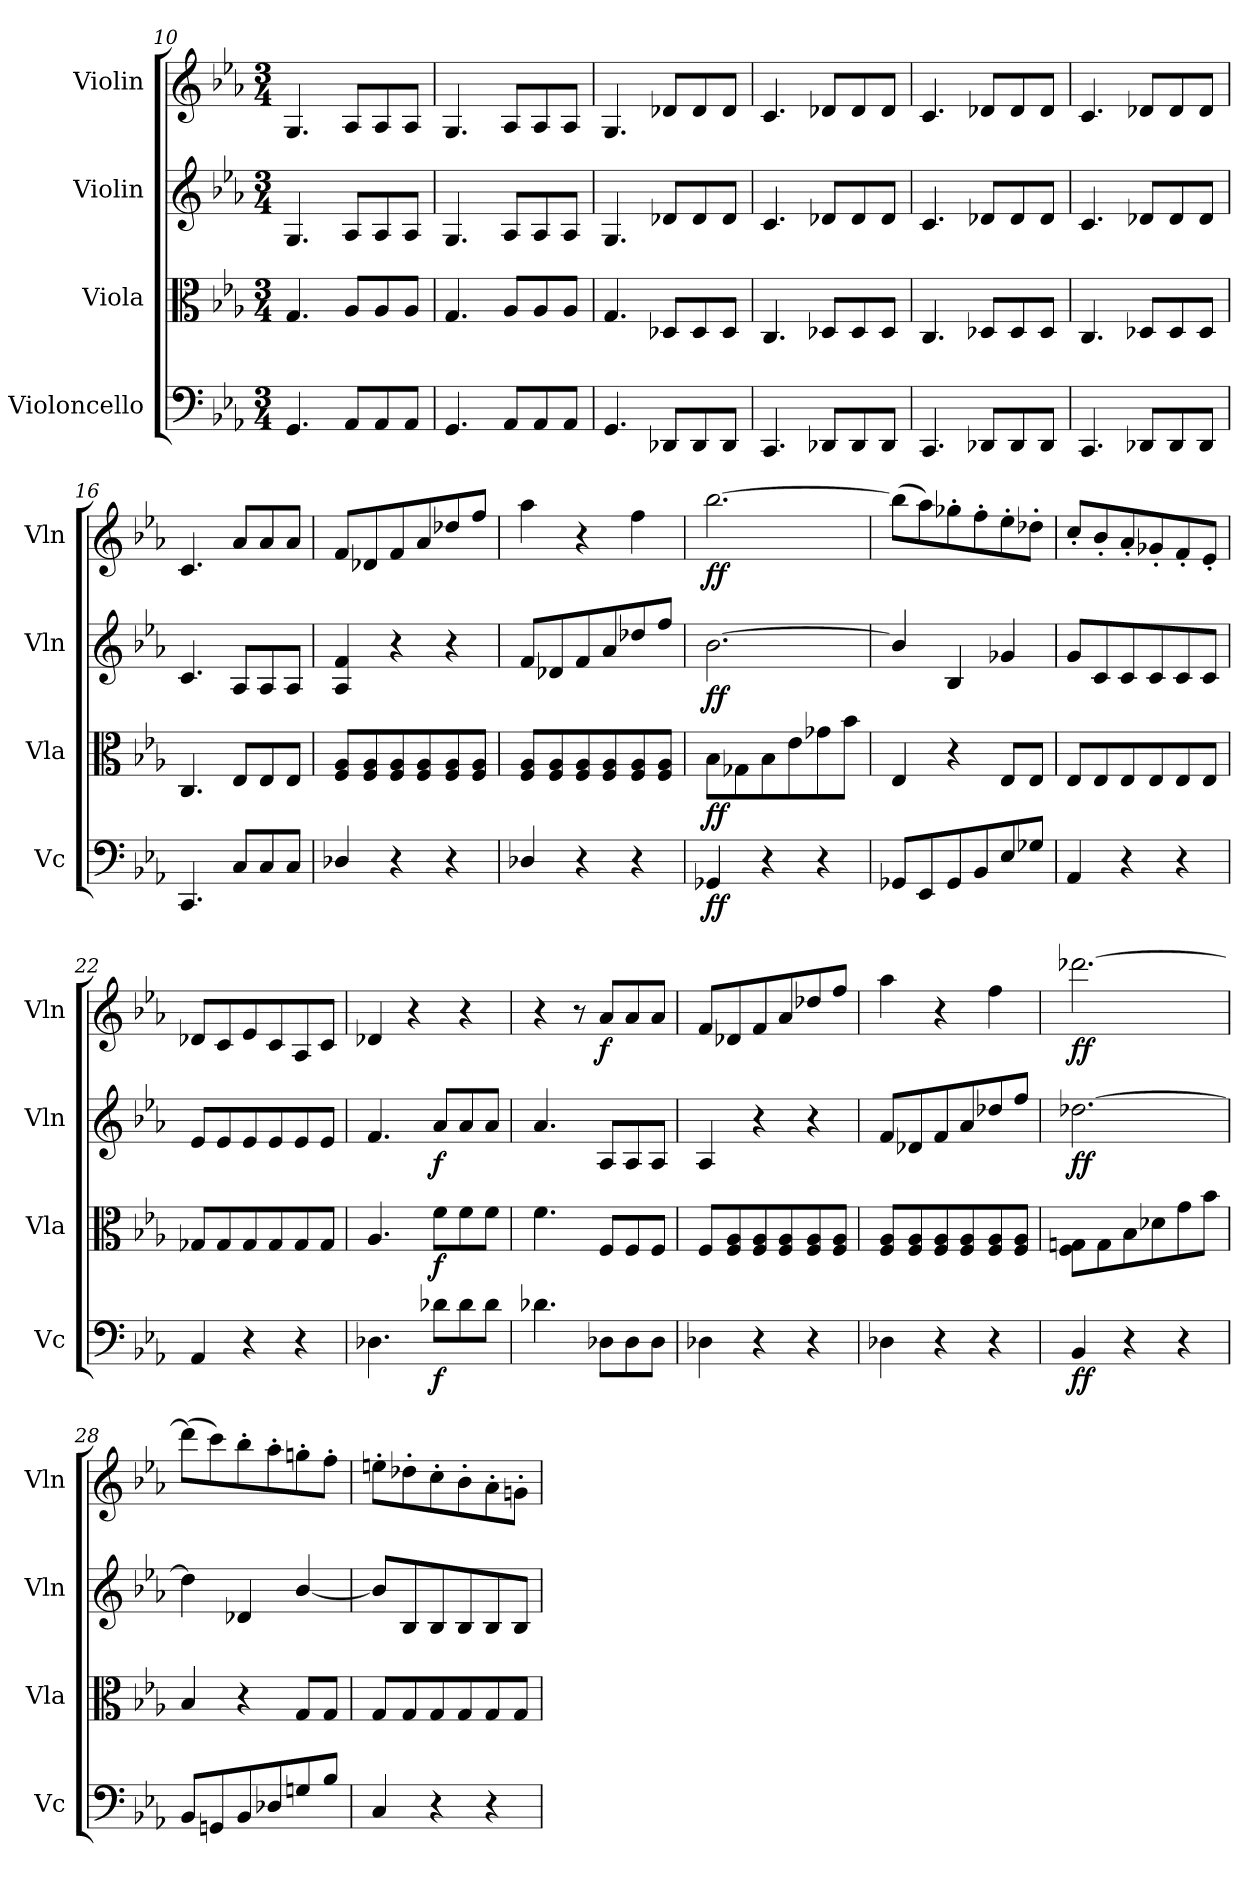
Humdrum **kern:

**kern	**dynam	**kern	**dynam	**kern	**dynam	**kern	**dynam
*part4	*part4	*part3	*part3	*part2	*part2	*part1	*part1
*staff4	*staff4	*staff3	*staff3	*staff2	*staff2	*staff1	*staff1
*I"Violoncello	*	*I"Viola	*	*I"Violin	*	*I"Violin	*
*I'Vc	*	*I'Vla	*	*I'Vln	*	*I'Vln	*
*clefF4	*	*clefC3	*	*clefG2	*	*clefG2	*
*k[b-e-a-]	*	*k[b-e-a-]	*	*k[b-e-a-]	*	*k[b-e-a-]	*
*c:	*	*c:	*	*c:	*	*c:	*
*M3/4	*	*M3/4	*	*M3/4	*	*M3/4	*
=10	=10	=10	=10	=10	=10	=10	=10
4.GG/	.	4.G/	.	4.G/	.	4.G/	.
8AA-/L	.	8A-/L	.	8A-/L	.	8A-/L	.
8AA-/	.	8A-/	.	8A-/	.	8A-/	.
8AA-/J	.	8A-/J	.	8A-/J	.	8A-/J	.
=11	=11	=11	=11	=11	=11	=11	=11
4.GG/	.	4.G/	.	4.G/	.	4.G/	.
8AA-/L	.	8A-/L	.	8A-/L	.	8A-/L	.
8AA-/	.	8A-/	.	8A-/	.	8A-/	.
8AA-/J	.	8A-/J	.	8A-/J	.	8A-/J	.
=12	=12	=12	=12	=12	=12	=12	=12
4.GG/	.	4.G/	.	4.G/	.	4.G/	.
8DD-X/L	.	8D-X/L	.	8d-X/L	.	8d-X/L	.
8DD-/	.	8D-/	.	8d-/	.	8d-/	.
8DD-/J	.	8D-/J	.	8d-/J	.	8d-/J	.
=13	=13	=13	=13	=13	=13	=13	=13
4.CC/	.	4.C/	.	4.c/	.	4.c/	.
8DD-X/L	.	8D-X/L	.	8d-X/L	.	8d-X/L	.
8DD-/	.	8D-/	.	8d-/	.	8d-/	.
8DD-/J	.	8D-/J	.	8d-/J	.	8d-/J	.
=14	=14	=14	=14	=14	=14	=14	=14
4.CC/	.	4.C/	.	4.c/	.	4.c/	.
8DD-X/L	.	8D-X/L	.	8d-X/L	.	8d-X/L	.
8DD-/	.	8D-/	.	8d-/	.	8d-/	.
8DD-/J	.	8D-/J	.	8d-/J	.	8d-/J	.
=15	=15	=15	=15	=15	=15	=15	=15
4.CC/	.	4.C/	.	4.c/	.	4.c/	.
8DD-X/L	.	8D-X/L	.	8d-X/L	.	8d-X/L	.
8DD-/	.	8D-/	.	8d-/	.	8d-/	.
8DD-/J	.	8D-/J	.	8d-/J	.	8d-/J	.
=16	=16	=16	=16	=16	=16	=16	=16
4.CC/	.	4.C/	.	4.c/	.	4.c/	.
8C/L	.	8E-/L	.	8A-/L	.	8a-/L	.
8C/	.	8E-/	.	8A-/	.	8a-/	.
8C/J	.	8E-/J	.	8A-/J	.	8a-/J	.
=17	=17	=17	=17	=17	=17	=17	=17
4D-X/	.	8F/ 8A-/L	.	4A-/ 4f/	.	8f/L	.
.	.	8F/ 8A-/	.	.	.	8d-X/	.
4r	.	8F/ 8A-/	.	4r	.	8f/	.
.	.	8F/ 8A-/	.	.	.	8a-/	.
4r	.	8F/ 8A-/	.	4r	.	8dd-X/	.
.	.	8F/ 8A-/J	.	.	.	8ff/J	.
=18	=18	=18	=18	=18	=18	=18	=18
4D-X/	.	8F/ 8A-/L	.	8f/L	.	4aa-\	.
.	.	8F/ 8A-/	.	8d-X/	.	.	.
4r	.	8F/ 8A-/	.	8f/	.	4r	.
.	.	8F/ 8A-/	.	8a-/	.	.	.
4r	.	8F/ 8A-/	.	8dd-X/	.	4ff\	.
.	.	8F/ 8A-/J	.	8ff/J	.	.	.
=19	=19	=19	=19	=19	=19	=19	=19
4GG-X/	ff	8B-\L	ff	[2.b-\	ff	[2.bb-\	ff
.	.	8G-X\	.	.	.	.	.
4r	.	8B-\	.	.	.	.	.
.	.	8e-\	.	.	.	.	.
4r	.	8g-X\	.	.	.	.	.
.	.	8b-\J	.	.	.	.	.
=20	=20	=20	=20	=20	=20	=20	=20
8GG-X/L	.	4E-/	.	4b-/]	.	(8bb-\L]	.
8EE-/	.	.	.	.	.	8aa-\)	.
8GG-/	.	4r	.	4B-/	.	8gg-X'\	.
8BB-/	.	.	.	.	.	8ff'\	.
8E-/	.	8E-/L	.	4g-X/	.	8ee-'\	.
8G-X/J	.	8E-/J	.	.	.	8dd-X'\J	.
=21	=21	=21	=21	=21	=21	=21	=21
4AA-/	.	8E-/L	.	8g/L	.	8cc'/L	.
.	.	8E-/	.	8c/	.	8b-'/	.
4r	.	8E-/	.	8c/	.	8a-'/	.
.	.	8E-/	.	8c/	.	8g-X'/	.
4r	.	8E-/	.	8c/	.	8f'/	.
.	.	8E-/J	.	8c/J	.	8e-'/J	.
=22	=22	=22	=22	=22	=22	=22	=22
4AA-/	.	8G-X/L	.	8e-/L	.	8d-X/L	.
.	.	8G-/	.	8e-/	.	8c/	.
4r	.	8G-/	.	8e-/	.	8e-/	.
.	.	8G-/	.	8e-/	.	8c/	.
4r	.	8G-/	.	8e-/	.	8A-/	.
.	.	8G-/J	.	8e-/J	.	8c/J	.
=23	=23	=23	=23	=23	=23	=23	=23
4.D-X\	.	4.A-/	.	4.f/	.	4d-X/	.
.	.	.	.	.	.	4r	.
8d-X\L	f	8f\L	f	8a-/L	f	.	.
8d-\	.	8f\	.	8a-/	.	4r	.
8d-\J	.	8f\J	.	8a-/J	.	.	.
=24	=24	=24	=24	=24	=24	=24	=24
4.d-X\	.	4.f\	.	4.a-/	.	4r	.
.	.	.	.	.	.	8r	.
8D-X\L	.	8F/L	.	8A-/L	.	8a-/L	f
8D-\	.	8F/	.	8A-/	.	8a-/	.
8D-\J	.	8F/J	.	8A-/J	.	8a-/J	.
=25	=25	=25	=25	=25	=25	=25	=25
4D-X\	.	8F/L	.	4A-/	.	8f/L	.
.	.	8F/ 8A-/	.	.	.	8d-X/	.
4r	.	8F/ 8A-/	.	4r	.	8f/	.
.	.	8F/ 8A-/	.	.	.	8a-/	.
4r	.	8F/ 8A-/	.	4r	.	8dd-X/	.
.	.	8F/ 8A-/J	.	.	.	8ff/J	.
=26	=26	=26	=26	=26	=26	=26	=26
4D-X\	.	8F/ 8A-/L	.	8f/L	.	4aa-\	.
.	.	8F/ 8A-/	.	8d-X/	.	.	.
4r	.	8F/ 8A-/	.	8f/	.	4r	.
.	.	8F/ 8A-/	.	8a-/	.	.	.
4r	.	8F/ 8A-/	.	8dd-X/	.	4ff\	.
.	.	8F/ 8A-/J	.	8ff/J	.	.	.
=27	=27	=27	=27	=27	=27	=27	=27
4BB-/	ff	8F\ 8Gn\L	.	[2.dd-X\	ff	[2.ddd-X\	ff
.	.	8G\	.	.	.	.	.
4r	.	8B-\	.	.	.	.	.
.	.	8d-X\	.	.	.	.	.
4r	.	8g\	.	.	.	.	.
.	.	8b-\J	.	.	.	.	.
=28	=28	=28	=28	=28	=28	=28	=28
8BB-/L	.	4B-/	.	4dd-\]	.	(8ddd-\L]	.
8GGn/	.	.	.	.	.	8ccc\)	.
8BB-/	.	4r	.	4d-X/	.	8bb-'\	.
8D-X/	.	.	.	.	.	8aa-'\	.
8Gn/	.	8G/L	.	[4b-/	.	8ggn'\	.
8B-/J	.	8G/J	.	.	.	8ff'\J	.
=29	=29	=29	=29	=29	=29	=29	=29
4C/	.	8G/L	.	8b-/L]	.	8een'\L	.
.	.	8G/	.	8B-/	.	8dd-X'\	.
4r	.	8G/	.	8B-/	.	8cc'\	.
.	.	8G/	.	8B-/	.	8b-'\	.
4r	.	8G/	.	8B-/	.	8a-'\	.
.	.	8G/J	.	8B-/J	.	8gn'\J	.
=	=	=	=	=	=	=	=
*-	*-	*-	*-	*-	*-	*-	*-
